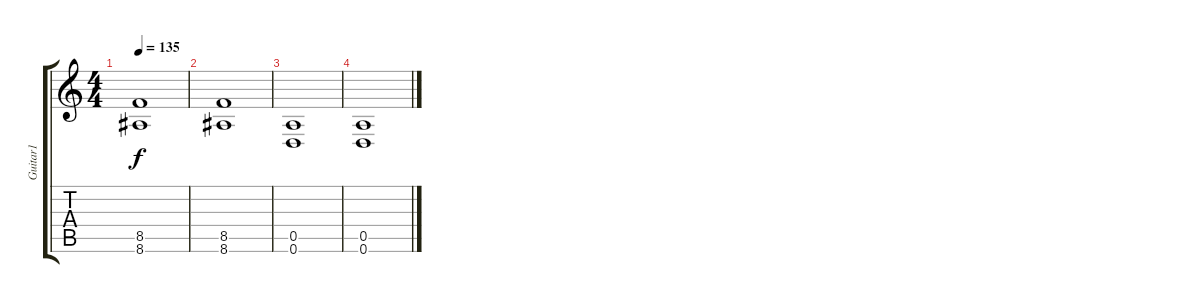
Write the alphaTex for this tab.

\track ("Guitar1" "Guitar1") {instrument distortionguitar}
\staff {score tabs}
\tuning (E4 B3 G3 D3 A2 D2) {hide}
\ts (4 4)
\tempo 135
\clef g2
\ks c
(8.5 8.6).1{dy f} |
(8.5 8.6).1 |
(0.5 0.6).1 |
(0.5 0.6).1
